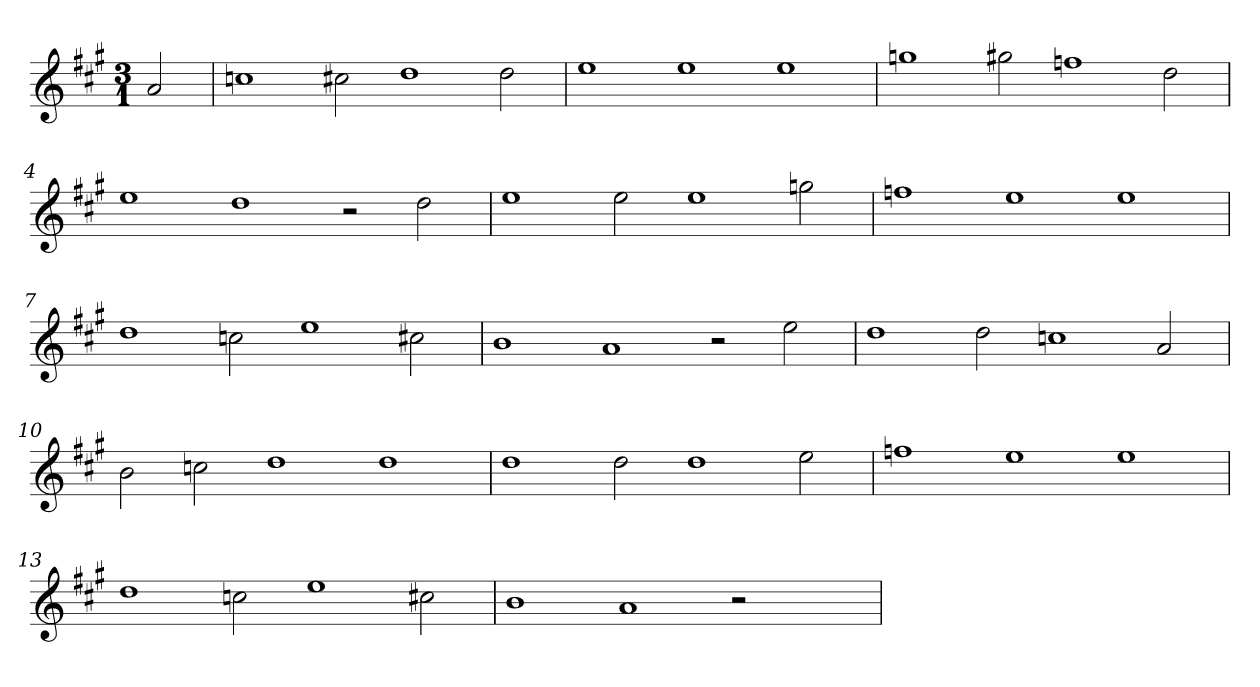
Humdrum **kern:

**kern
*part1
*staff1
*clefG2
*k[f#c#g#]
*A:
*M3/1
=
2a
=1
1ccn
2cc#
1dd
2dd
=2
1ee
1ee
1ee
=3
1ggn
2gg#
1ffn
2dd
=4
1ee
1dd
2r
2dd
=5
1ee
2ee
1ee
2ggn
=6
1ffn
1ee
1ee
=7
1dd
2ccn
1ee
2cc#
=8
1b
1a
2r
2ee
=9
1dd
2dd
1ccn
2a
=10
2b
2ccn
1dd
1dd
=11
1dd
2dd
1dd
2ee
=12
1ffn
1ee
1ee
=13
1dd
2ccn
1ee
2cc#
=14
1b
1a
2r
2ryy
=
*-
